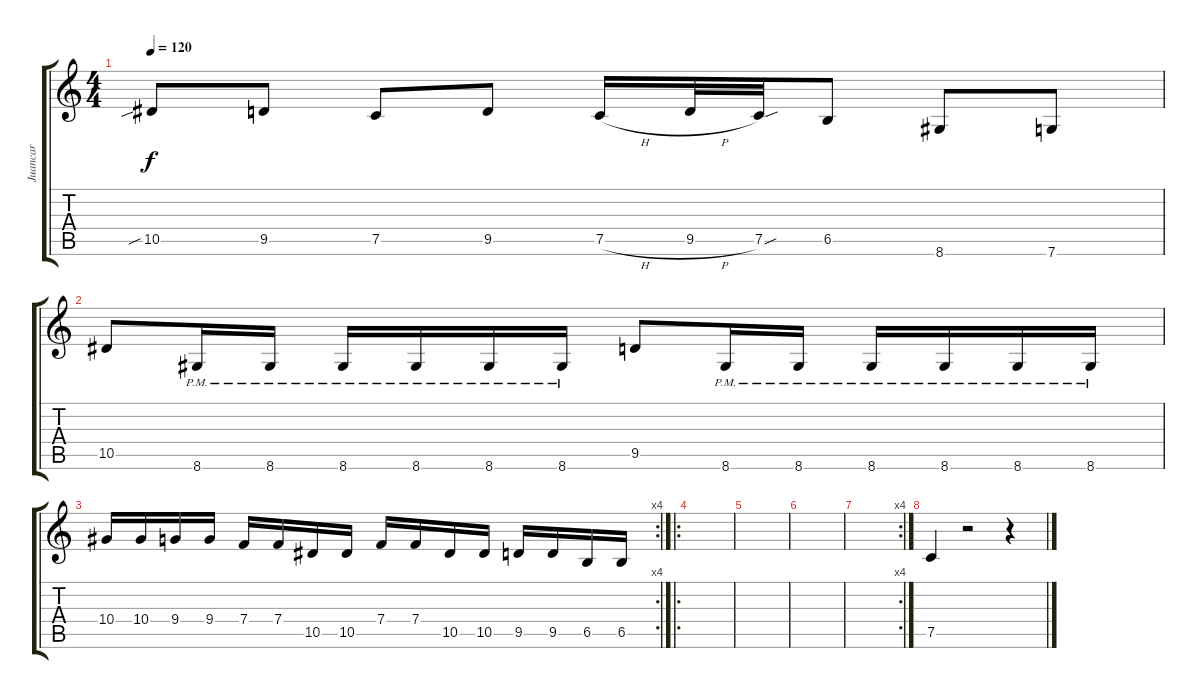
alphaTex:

\track ("Juancar" "Juancar") {instrument distortionguitar}
\staff {score tabs}
\tuning (C4 G3 Eb3 Bb2 F2 C2) {hide}
\ts (4 4)
\tempo 120
\clef g2
\ks c
10.5{sib}.8{dy f} 9.5.8 7.5.8 9.5.8 7.5{h}.16 9.5{h}.32 7.5{sou}.32 6.5.8 8.6.8 7.6.8 |
10.5.8 8.6{pm}.16 8.6{pm}.16 8.6{pm}.16 8.6{pm}.16 8.6{pm}.16 8.6{pm}.16 9.5.8 8.6{pm}.16 8.6{pm}.16 8.6{pm}.16 8.6{pm}.16 8.6{pm}.16 8.6{pm}.16 |
\rc 4
10.4.16 10.4.16 9.4.16 9.4.16 7.4.16 7.4.16 10.5.16 10.5.16 7.4.16 7.4.16 10.5.16 10.5.16 9.5.16 9.5.16 6.5.16 6.5.16 |
\ro
|
|
|
\rc 4
|
7.5.4 r.2 r.4
